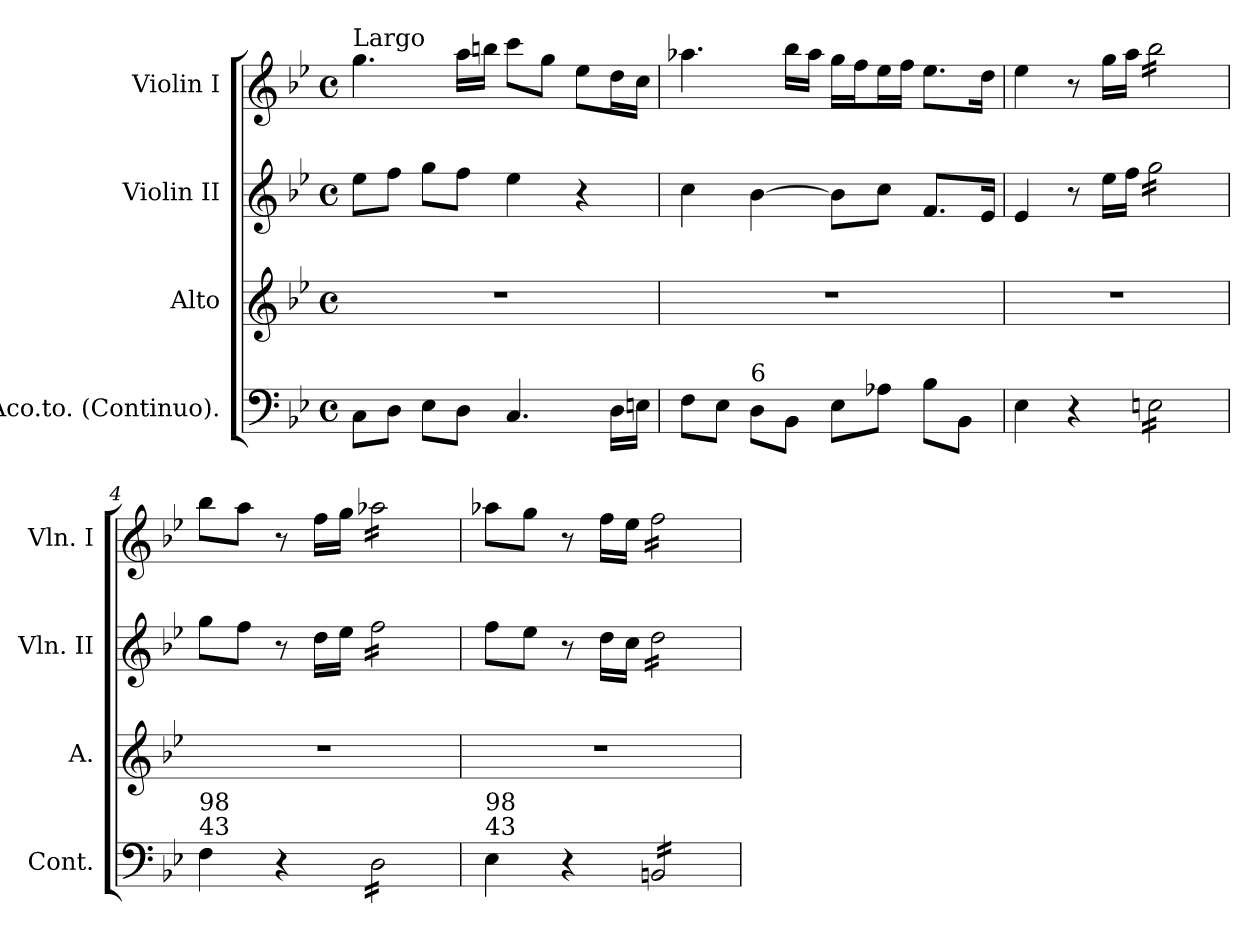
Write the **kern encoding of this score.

**kern	**kern	**kern	**kern
*part4	*part3	*part2	*part1
*staff4	*staff3	*staff2	*staff1
*I"Aco.to. (Continuo).	*I"Alto	*I"Violin II	*I"Violin I
*I'Cont.	*I'A.	*I'Vln. II	*I'Vln. I
!!LO:PB:g=z
*clefF4	*clefG2	*clefG2	*clefG2
*k[b-e-]	*k[b-e-]	*k[b-e-]	*k[b-e-]
*B-:	*B-:	*B-:	*B-:
*M4/4	*M4/4	*M4/4	*M4/4
*met(c)	*met(c)	*met(c)	*met(c)
=1	=1	=1	=1
!	!	!	!LO:TX:a:t=Largo
8Ci\L	1r	8ee-i\L	4.ggi\
8Di\J	.	8ffi\J	.
8E-i\L	.	8ggi\L	.
8Di\J	.	8ffi\J	16aai\LL
.	.	.	16bbni\JJ
4.Ci/	.	4ee-i\	8ccci\L
.	.	.	8ggi\J
.	.	4r	8ee-i\L
16Di\LL	.	.	16ddi\L
16Eni\JJ	.	.	16cci\JJ
=2	=2	=2	=2
8Fi\L	1r	4cci\	4.aa-Xi\
8E-i\J	.	.	.
!LO:TX:a:t=6	!	!	!
8Di\L	.	[4b-i\	.
8BB-i\J	.	.	16bb-i\LL
.	.	.	16aa-i\JJ
8E-i\L	.	8b-i\L]	16ggi\LL
.	.	.	16ffi\J
8A-Xi\J	.	8cci\J	16ee-i\L
.	.	.	16ffi\JJ
8B-i\L	.	8.fi/L	8.ee-i\L
8BB-i\J	.	.	.
.	.	16e-i/Jk	16ddi\Jk
!!LO:LB:g=z
=3	=3	=3	=3
4E-i\	1r	4e-i/	4ee-i\
4r	.	8r	8r
.	.	16ee-i\LL	16ggi\LL
.	.	16ffi\JJ	16aai\JJ
!LO:TX:a:t=6	!	!	!
*tremolo	*	*	*
*	*	*tremolo	*
*	*	*	*tremolo
16Eni\LL	.	16ggi\LL	16bb-i\LL
16Eni\	.	16ggi\	16bb-i\
16Eni\	.	16ggi\	16bb-i\
16Eni\	.	16ggi\	16bb-i\
16Eni\	.	16ggi\	16bb-i\
16Eni\	.	16ggi\	16bb-i\
16Eni\	.	16ggi\	16bb-i\
16Eni\JJ	.	16ggi\JJ	16bb-i\JJ
*	*	*	*Xtremolo
*	*	*Xtremolo	*
*Xtremolo	*	*	*
=4	=4	=4	=4
!LO:TX:a:t=43	!	!	!
!LO:TX:t=98	!	!	!
4Fi\	1r	8ggi\L	8bb-i\L
.	.	8ffi\J	8aai\J
4r	.	8r	8r
.	.	16ddi\LL	16ffi\LL
.	.	16ee-i\JJ	16ggi\JJ
!LO:TX:a:t=6	!	!	!
*tremolo	*	*	*
*	*	*tremolo	*
*	*	*	*tremolo
16Di\LL	.	16ffi\LL	16aa-Xi\LL
16Di\	.	16ffi\	16aa-Xi\
16Di\	.	16ffi\	16aa-Xi\
16Di\	.	16ffi\	16aa-Xi\
16Di\	.	16ffi\	16aa-Xi\
16Di\	.	16ffi\	16aa-Xi\
16Di\	.	16ffi\	16aa-Xi\
16Di\JJ	.	16ffi\JJ	16aa-Xi\JJ
*	*	*	*Xtremolo
*	*	*Xtremolo	*
*Xtremolo	*	*	*
=5	=5	=5	=5
!LO:TX:a:t=43	!	!	!
!LO:TX:t=98	!	!	!
4E-i\	1r	8ffi\L	8aa-Xi\L
.	.	8ee-i\J	8ggi\J
4r	.	8r	8r
.	.	16ddi\LL	16ffi\LL
.	.	16cci\JJ	16ee-i\JJ
!LO:TX:a:t=6	!	!	!
*tremolo	*	*	*
*	*	*tremolo	*
*	*	*	*tremolo
16BBni/LL	.	16ddi\LL	16ffi\LL
16BBni/	.	16ddi\	16ffi\
16BBni/	.	16ddi\	16ffi\
16BBni/	.	16ddi\	16ffi\
16BBni/	.	16ddi\	16ffi\
16BBni/	.	16ddi\	16ffi\
16BBni/	.	16ddi\	16ffi\
16BBni/JJ	.	16ddi\JJ	16ffi\JJ
*	*	*	*Xtremolo
*	*	*Xtremolo	*
*Xtremolo	*	*	*
=	=	=	=
*-	*-	*-	*-
